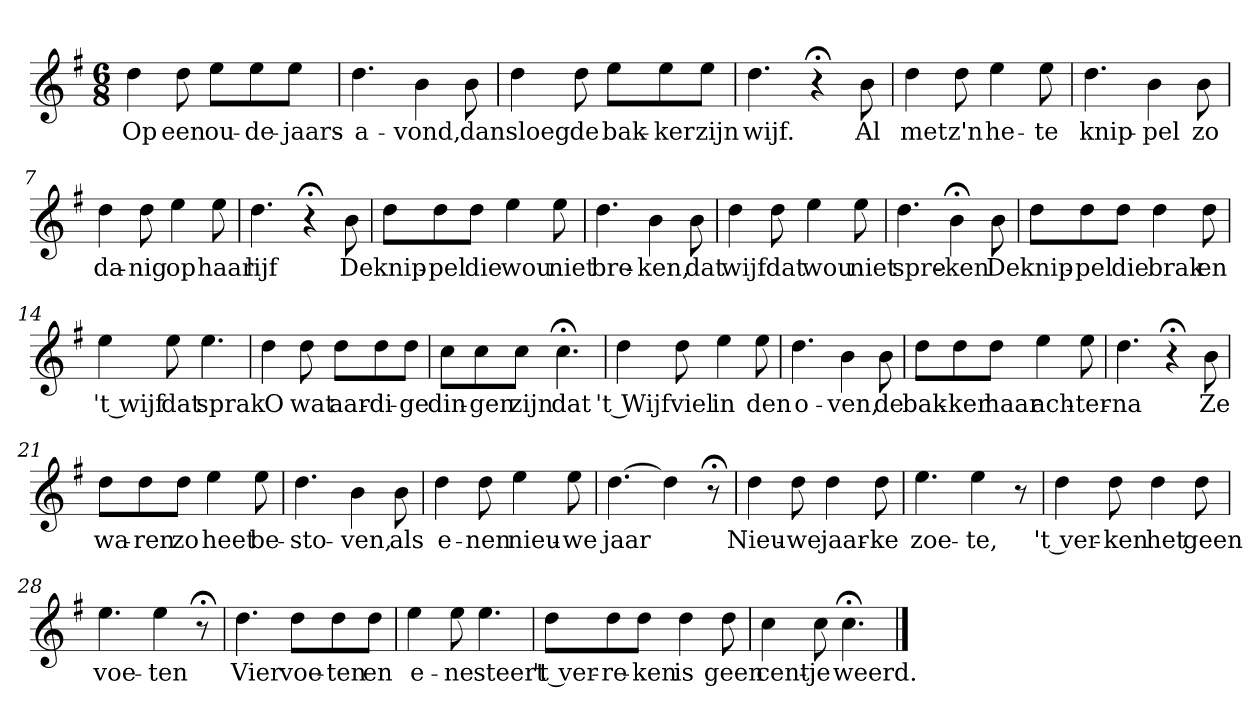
**kern	**text
*part1	*part1
*staff1	*staff1
*k[f#]	*
*G:	*
*M6/8	*
*MM120	*
=1	=1
4dd	Op
8dd	een
8eeL	ou-
8ee	-de-
8eeJ	-jaars-
=2	=2
4.dd	-a-
4b	-vond,
8b	dan
=3	=3
4dd	sloeg
8dd	de
8eeL	bak-
8ee	-ker
8eeJ	zijn
=4	=4
4.dd	wijf.
4r;<	.
8b	Al
=5	=5
4dd	met
8dd	z'n
4ee	he-
8ee	-te
=6	=6
4.dd	knip-
4b	-pel
8b	zo
=7	=7
4dd	da-
8dd	-nig
4ee	op
8ee	haar
=8	=8
4.dd	lijf
4r;<	.
8b	De
=9	=9
8ddL	knip-
8dd	-pel
8ddJ	die
4ee	wou
8ee	niet
=10	=10
4.dd	bre-
4b	-ken,
8b	dat
=11	=11
4dd	wijf
8dd	dat
4ee	wou
8ee	niet
=12	=12
4.dd	spre-
4b;<	-ken
8b	De
=13	=13
8ddL	knip-
8dd	-pel
8ddJ	die
4dd	brak
8dd	en
=14	=14
4ee	't wijf
8ee	dat
4.ee	sprak
=15	=15
4dd	O
8dd	wat
8ddL	aar-
8dd	-di-
8ddJ	-ge
=16	=16
8ccL	din-
8cc	-gen
8ccJ	zijn
4.cc;<	dat
=17	=17
4dd	't Wijf
8dd	viel
4ee	in
8ee	den
=18	=18
4.dd	o-
4b	-ven,
8b	de
=19	=19
8ddL	bak-
8dd	-ker
8ddJ	haar
4ee	ach-
8ee	-ter-
=20	=20
4.dd	-na
4r;<	.
8b	Ze
=21	=21
8ddL	wa-
8dd	-ren
8ddJ	zo
4ee	heet
8ee	be-
=22	=22
4.dd	-sto-
4b	-ven,
8b	als
=23	=23
4dd	e-
8dd	-nen
4ee	nieu-
8ee	-we
=24	=24
[4.dd	jaar
4dd]	.
8r;<	.
=25	=25
4dd	Nieu-
8dd	-we
4dd	jaar-
8dd	-ke
=26	=26
4.ee	zoe-
4ee	-te,
8r	.
=27	=27
4dd	't ver-
8dd	-ken
4dd	het
8dd	geen
=28	=28
4.ee	voe-
4ee	-ten
8r;<	.
=29	=29
4.dd	Vier
8ddL	voe-
8dd	-ten
8ddJ	en
=30	=30
4ee	e-
8ee	-ne
4.ee	steert
=31	=31
8ddL	't ver-
8dd	-re-
8ddJ	-ken
4dd	is
8dd	geen
=32	=32
4cc	cent-
8cc	-je
4.cc;<	weerd.
==	==
*-	*-
